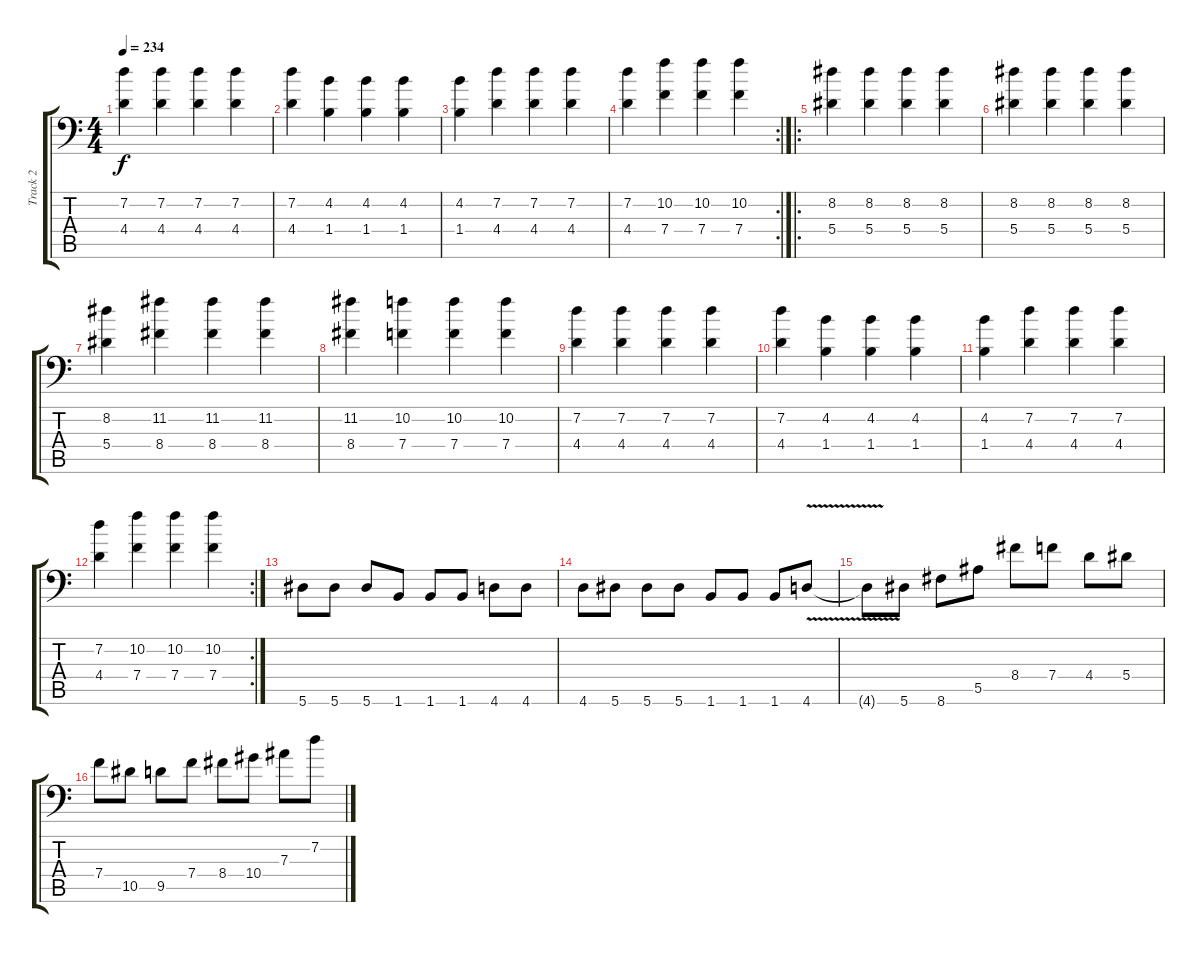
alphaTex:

\track ("Track 2" "Track 2") {instrument distortionguitar}
\staff {score tabs}
\tuning (C4 G3 Eb3 Bb2 F2 Bb1) {hide}
\ts (4 4)
\tempo 234
\clef f4
\ks c
(7.2 4.4).4{dy f} (7.2 4.4).4 (7.2 4.4).4 (7.2 4.4).4 |
(7.2 4.4).4 (4.2 1.4).4 (4.2 1.4).4 (4.2 1.4).4 |
(4.2 1.4).4 (7.2 4.4).4 (7.2 4.4).4 (7.2 4.4).4 |
\rc 2
(7.2 4.4).4 (10.2 7.4).4 (10.2 7.4).4 (10.2 7.4).4 |
\ro
(8.2 5.4).4 (8.2 5.4).4 (8.2 5.4).4 (8.2 5.4).4 |
(8.2 5.4).4 (8.2 5.4).4 (8.2 5.4).4 (8.2 5.4).4 |
(8.2 5.4).4 (11.2 8.4).4 (11.2 8.4).4 (11.2 8.4).4 |
(11.2 8.4).4 (10.2 7.4).4 (10.2 7.4).4 (10.2 7.4).4 |
(7.2 4.4).4 (7.2 4.4).4 (7.2 4.4).4 (7.2 4.4).4 |
(7.2 4.4).4 (4.2 1.4).4 (4.2 1.4).4 (4.2 1.4).4 |
(4.2 1.4).4 (7.2 4.4).4 (7.2 4.4).4 (7.2 4.4).4 |
\rc 2
(7.2 4.4).4 (10.2 7.4).4 (10.2 7.4).4 (10.2 7.4).4 |
5.6.8 5.6.8 5.6.8 1.6.8 1.6.8 1.6.8 4.6.8 4.6.8 |
4.6.8 5.6.8 5.6.8 5.6.8 1.6.8 1.6.8 1.6.8 4.6{v}.8 |
4.6{t}.8 5.6.8 8.6.8 5.5.8 8.4.8 7.4.8 4.4.8 5.4.8 |
7.4.8 10.5.8 9.5.8 7.4.8 8.4.8 10.4.8 7.3.8 7.2.8
